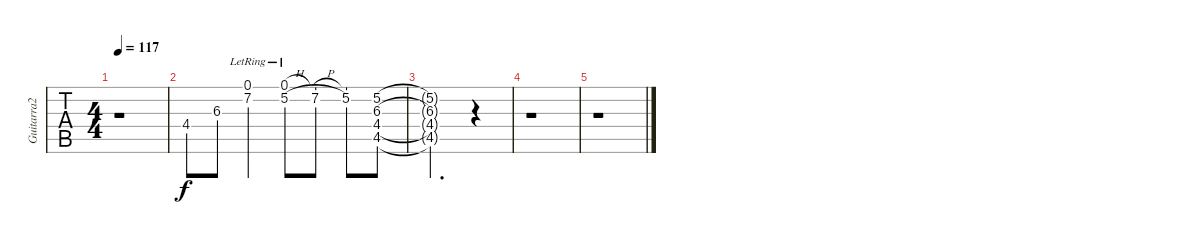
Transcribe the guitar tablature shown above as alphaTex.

\track ("Guitarra2" "Guitarra2") {instrument electricguitarjazz}
\staff {tabs}
\tuning (D4 A3 F3 C3 G2 C2) {hide}
\ts (4 4)
\tempo 117
\clef g2
\ks c
r.1{dy f} |
4.4.8 6.3.8 (0.1{lr} 7.2).4 (0.1{lr} 5.2{h}).8 (0.1{t} 7.2{h}).8 (0.1{t} 5.2).8 (5.2 6.3 4.4 4.5).8 |
(5.2{t} 6.3{t} 4.4{t} 4.5{t}).2{d} r.4 |
r.1 |
r.1
